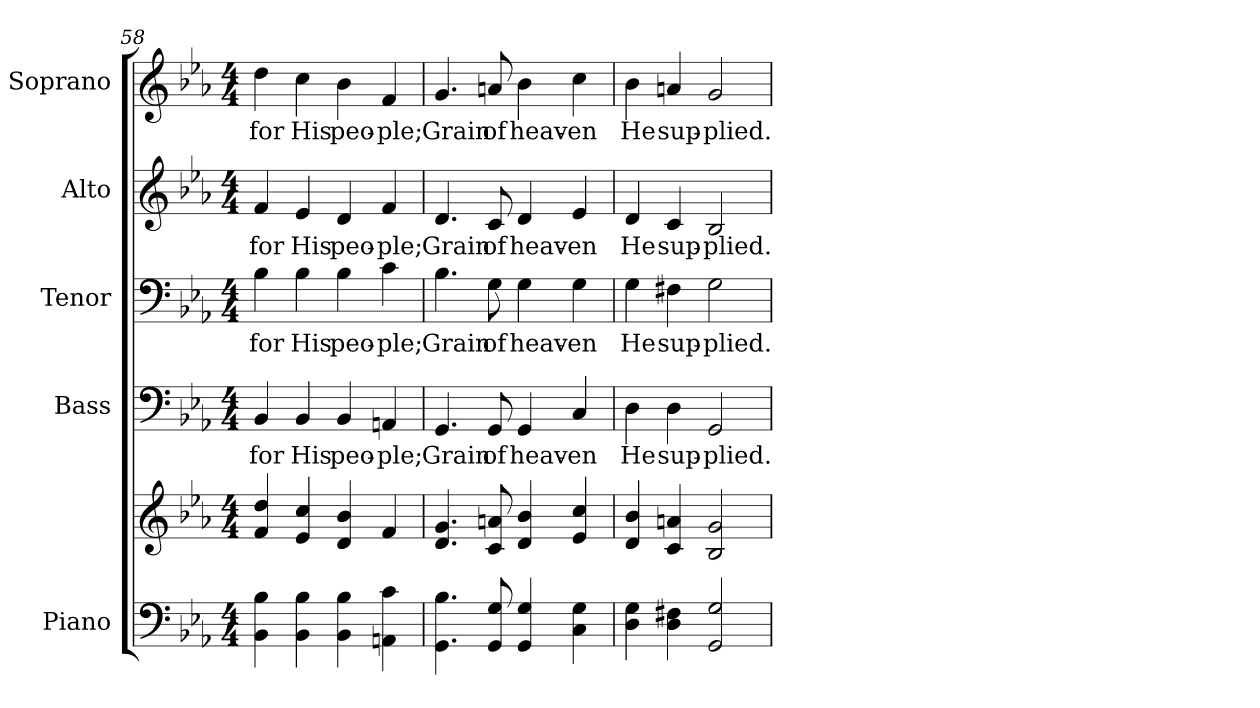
**kern	**kern	**kern	**text	**kern	**text	**kern	**text	**kern	**text
*part5	*part5	*part4	*part4	*part3	*part3	*part2	*part2	*part1	*part1
*staff6	*staff5	*staff4	*staff4	*staff3	*staff3	*staff2	*staff2	*staff1	*staff1
*I"Piano	*	*I"Bass	*	*I"Tenor	*	*I"Alto	*	*I"Soprano	*
*I'Pno.	*	*I'B.	*	*I'T.	*	*I'A.	*	*I'S.	*
!!LO:PB:g=z
*clefF4	*clefG2	*clefF4	*	*clefF4	*	*clefG2	*	*clefG2	*
*k[b-e-a-]	*k[b-e-a-]	*k[b-e-a-]	*	*k[b-e-a-]	*	*k[b-e-a-]	*	*k[b-e-a-]	*
*E-:	*E-:	*E-:	*	*E-:	*	*E-:	*	*E-:	*
*M4/4	*M4/4	*M4/4	*	*M4/4	*	*M4/4	*	*M4/4	*
=58	=58	=58	=58	=58	=58	=58	=58	=58	=58
!	!	!	!LO:LY:b:color=#000000	!	!	!	!	!	!
!	!	!	!	!	!LO:LY:b:color=#000000	!	!	!	!
!	!	!	!	!	!	!	!LO:LY:b:color=#000000	!	!
!	!	!	!	!	!	!	!	!	!LO:LY:b:color=#000000
4BB-i\ 4B-i	4fi/ 4ddi	4BB-i/	for	4B-i\	for	4fi/	for	4ddi\	for
!	!	!	!LO:LY:b:color=#000000	!	!	!	!	!	!
!	!	!	!	!	!LO:LY:b:color=#000000	!	!	!	!
!	!	!	!	!	!	!	!LO:LY:b:color=#000000	!	!
!	!	!	!	!	!	!	!	!	!LO:LY:b:color=#000000
4BB-i\ 4B-i	4e-i/ 4cci	4BB-i/	His	4B-i\	His	4e-i/	His	4cci\	His
!	!	!	!LO:LY:b:color=#000000	!	!	!	!	!	!
!	!	!	!	!	!LO:LY:b:color=#000000	!	!	!	!
!	!	!	!	!	!	!	!LO:LY:b:color=#000000	!	!
!	!	!	!	!	!	!	!	!	!LO:LY:b:color=#000000
4BB-i\ 4B-i	4di/ 4b-i	4BB-i/	peo-	4B-i\	peo-	4di/	peo-	4b-i\	peo-
!	!	!	!LO:LY:b:color=#000000	!	!	!	!	!	!
!	!	!	!	!	!LO:LY:b:color=#000000	!	!	!	!
!	!	!	!	!	!	!	!LO:LY:b:color=#000000	!	!
!	!	!	!	!	!	!	!	!	!LO:LY:b:color=#000000
4AAni\ 4ci	4fi/	4AAni/	-ple;	4ci\	-ple;	4fi/	-ple;	4fi/	-ple;
=59	=59	=59	=59	=59	=59	=59	=59	=59	=59
!	!	!	!LO:LY:b:color=#000000	!	!	!	!	!	!
!	!	!	!	!	!LO:LY:b:color=#000000	!	!	!	!
!	!	!	!	!	!	!	!LO:LY:b:color=#000000	!	!
!	!	!	!	!	!	!	!	!	!LO:LY:b:color=#000000
4.GGi\ 4.B-i	4.di/ 4.gi	4.GGi/	Grain	4.B-i\	Grain	4.di/	Grain	4.gi/	Grain
!	!	!	!LO:LY:b:color=#000000	!	!	!	!	!	!
!	!	!	!	!	!LO:LY:b:color=#000000	!	!	!	!
!	!	!	!	!	!	!	!LO:LY:b:color=#000000	!	!
!	!	!	!	!	!	!	!	!	!LO:LY:b:color=#000000
8GGi/ 8Gi	8ci/ 8ani	8GGi/	of	8Gi\	of	8ci/	of	8ani/	of
!	!	!	!LO:LY:b:color=#000000	!	!	!	!	!	!
!	!	!	!	!	!LO:LY:b:color=#000000	!	!	!	!
!	!	!	!	!	!	!	!LO:LY:b:color=#000000	!	!
!	!	!	!	!	!	!	!	!	!LO:LY:b:color=#000000
4GGi/ 4Gi	4di/ 4b-i	4GGi/	heav-	4Gi\	heav-	4di/	heav-	4b-i\	heav-
!	!	!	!LO:LY:b:color=#000000	!	!	!	!	!	!
!	!	!	!	!	!LO:LY:b:color=#000000	!	!	!	!
!	!	!	!	!	!	!	!LO:LY:b:color=#000000	!	!
!	!	!	!	!	!	!	!	!	!LO:LY:b:color=#000000
4Ci\ 4Gi	4e-i/ 4cci	4Ci/	-en	4Gi\	-en	4e-i/	-en	4cci\	-en
=60	=60	=60	=60	=60	=60	=60	=60	=60	=60
!	!	!	!LO:LY:b:color=#000000	!	!	!	!	!	!
!	!	!	!	!	!LO:LY:b:color=#000000	!	!	!	!
!	!	!	!	!	!	!	!LO:LY:b:color=#000000	!	!
!	!	!	!	!	!	!	!	!	!LO:LY:b:color=#000000
4Di\ 4Gi	4di/ 4b-i	4Di\	He	4Gi\	He	4di/	He	4b-i\	He
!	!	!	!LO:LY:b:color=#000000	!	!	!	!	!	!
!	!	!	!	!	!LO:LY:b:color=#000000	!	!	!	!
!	!	!	!	!	!	!	!LO:LY:b:color=#000000	!	!
!	!	!	!	!	!	!	!	!	!LO:LY:b:color=#000000
4Di\ 4F#Xi	4ci/ 4ani	4Di\	sup-	4F#Xi\	sup-	4ci/	sup-	4ani/	sup-
!	!	!	!LO:LY:b:color=#000000	!	!	!	!	!	!
!	!	!	!	!	!LO:LY:b:color=#000000	!	!	!	!
!	!	!	!	!	!	!	!LO:LY:b:color=#000000	!	!
!	!	!	!	!	!	!	!	!	!LO:LY:b:color=#000000
2GGi/ 2Gi	2B-i/ 2gi	2GGi/	-plied.	2Gi\	-plied.	2B-i/	-plied.	2gi/	-plied.
=	=	=	=	=	=	=	=	=	=
*-	*-	*-	*-	*-	*-	*-	*-	*-	*-
